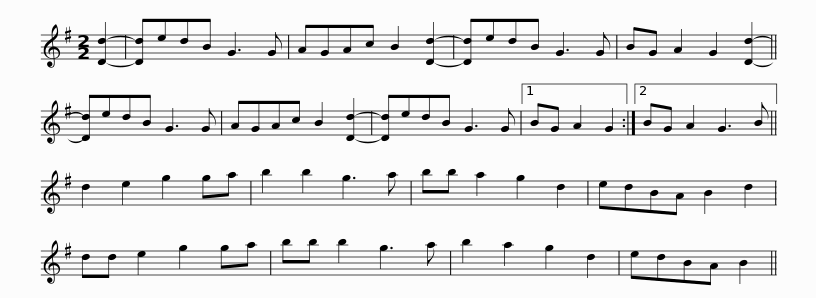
X:1
L:1/8
M:2/2
I:linebreak $
K:G
V:1 treble
V:1
 [Dd]2- | [Dd]edB G3 G | AGAc B2 [Dd]2- | [Dd]edB G3 G | BG A2 G2 [Dd]2- || %5
 [Dd]edB G3 G | AGAc B2 [Dd]2- |$ [Dd]edB G3 G |1 BG A2 G2 :|2 BG A2 G3 B || %10
 d2 e2 g2 ga | b2 b2 g3 a | bb a2 g2 d2 | edBA B2 d2 |$ dd e2 g2 ga | %15
 bb b2 g3 a | b2 a2 g2 d2 | edBA B2 || %18
